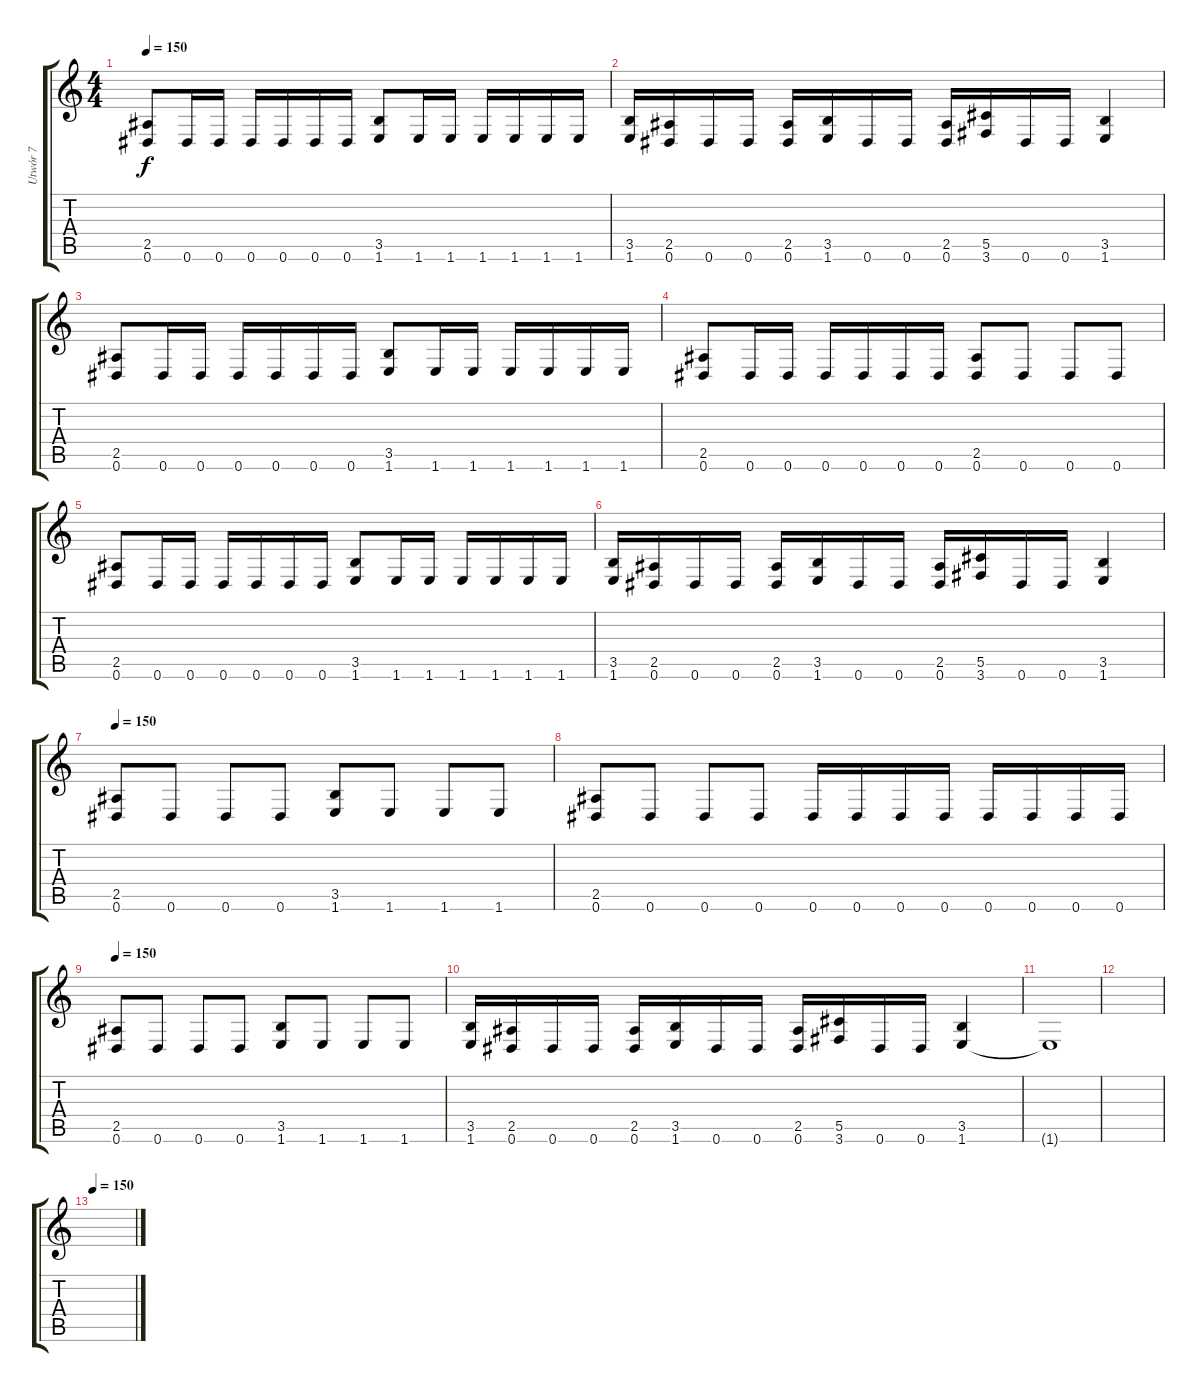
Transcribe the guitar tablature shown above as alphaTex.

\track ("Utwór 7" "Utwór 7") {instrument electricbassfinger}
\staff {score tabs}
\tuning (Eb4 Bb3 Gb3 Db3 Ab2 Eb2) {hide}
\ts (4 4)
\tempo 150
\clef g2
\ks c
(2.5 0.6).8{dy f} 0.6.16 0.6.16 0.6.16 0.6.16 0.6.16 0.6.16 (3.5 1.6).8 1.6.16 1.6.16 1.6.16 1.6.16 1.6.16 1.6.16 |
(3.5 1.6).16 (2.5 0.6).16 0.6.16 0.6.16 (2.5 0.6).16 (3.5 1.6).16 0.6.16 0.6.16 (2.5 0.6).16 (5.5 3.6).16 0.6.16 0.6.16 (3.5 1.6).4 |
(2.5 0.6).8 0.6.16 0.6.16 0.6.16 0.6.16 0.6.16 0.6.16 (3.5 1.6).8 1.6.16 1.6.16 1.6.16 1.6.16 1.6.16 1.6.16 |
(2.5 0.6).8 0.6.16 0.6.16 0.6.16 0.6.16 0.6.16 0.6.16 (2.5 0.6).8 0.6.8 0.6.8 0.6.8 |
(2.5 0.6).8 0.6.16 0.6.16 0.6.16 0.6.16 0.6.16 0.6.16 (3.5 1.6).8 1.6.16 1.6.16 1.6.16 1.6.16 1.6.16 1.6.16 |
(3.5 1.6).16 (2.5 0.6).16 0.6.16 0.6.16 (2.5 0.6).16 (3.5 1.6).16 0.6.16 0.6.16 (2.5 0.6).16 (5.5 3.6).16 0.6.16 0.6.16 (3.5 1.6).4 |
\tempo 150
(2.5 0.6).8 0.6.8 0.6.8 0.6.8 (3.5 1.6).8 1.6.8 1.6.8 1.6.8 |
(2.5 0.6).8 0.6.8 0.6.8 0.6.8 0.6.16 0.6.16 0.6.16 0.6.16 0.6.16 0.6.16 0.6.16 0.6.16 |
\tempo 150
(2.5 0.6).8 0.6.8 0.6.8 0.6.8 (3.5 1.6).8 1.6.8 1.6.8 1.6.8 |
(3.5 1.6).16 (2.5 0.6).16 0.6.16 0.6.16 (2.5 0.6).16 (3.5 1.6).16 0.6.16 0.6.16 (2.5 0.6).16 (5.5 3.6).16 0.6.16 0.6.16 (3.5 1.6).4 |
1.6{t}.1 |
|
\tempo 150
